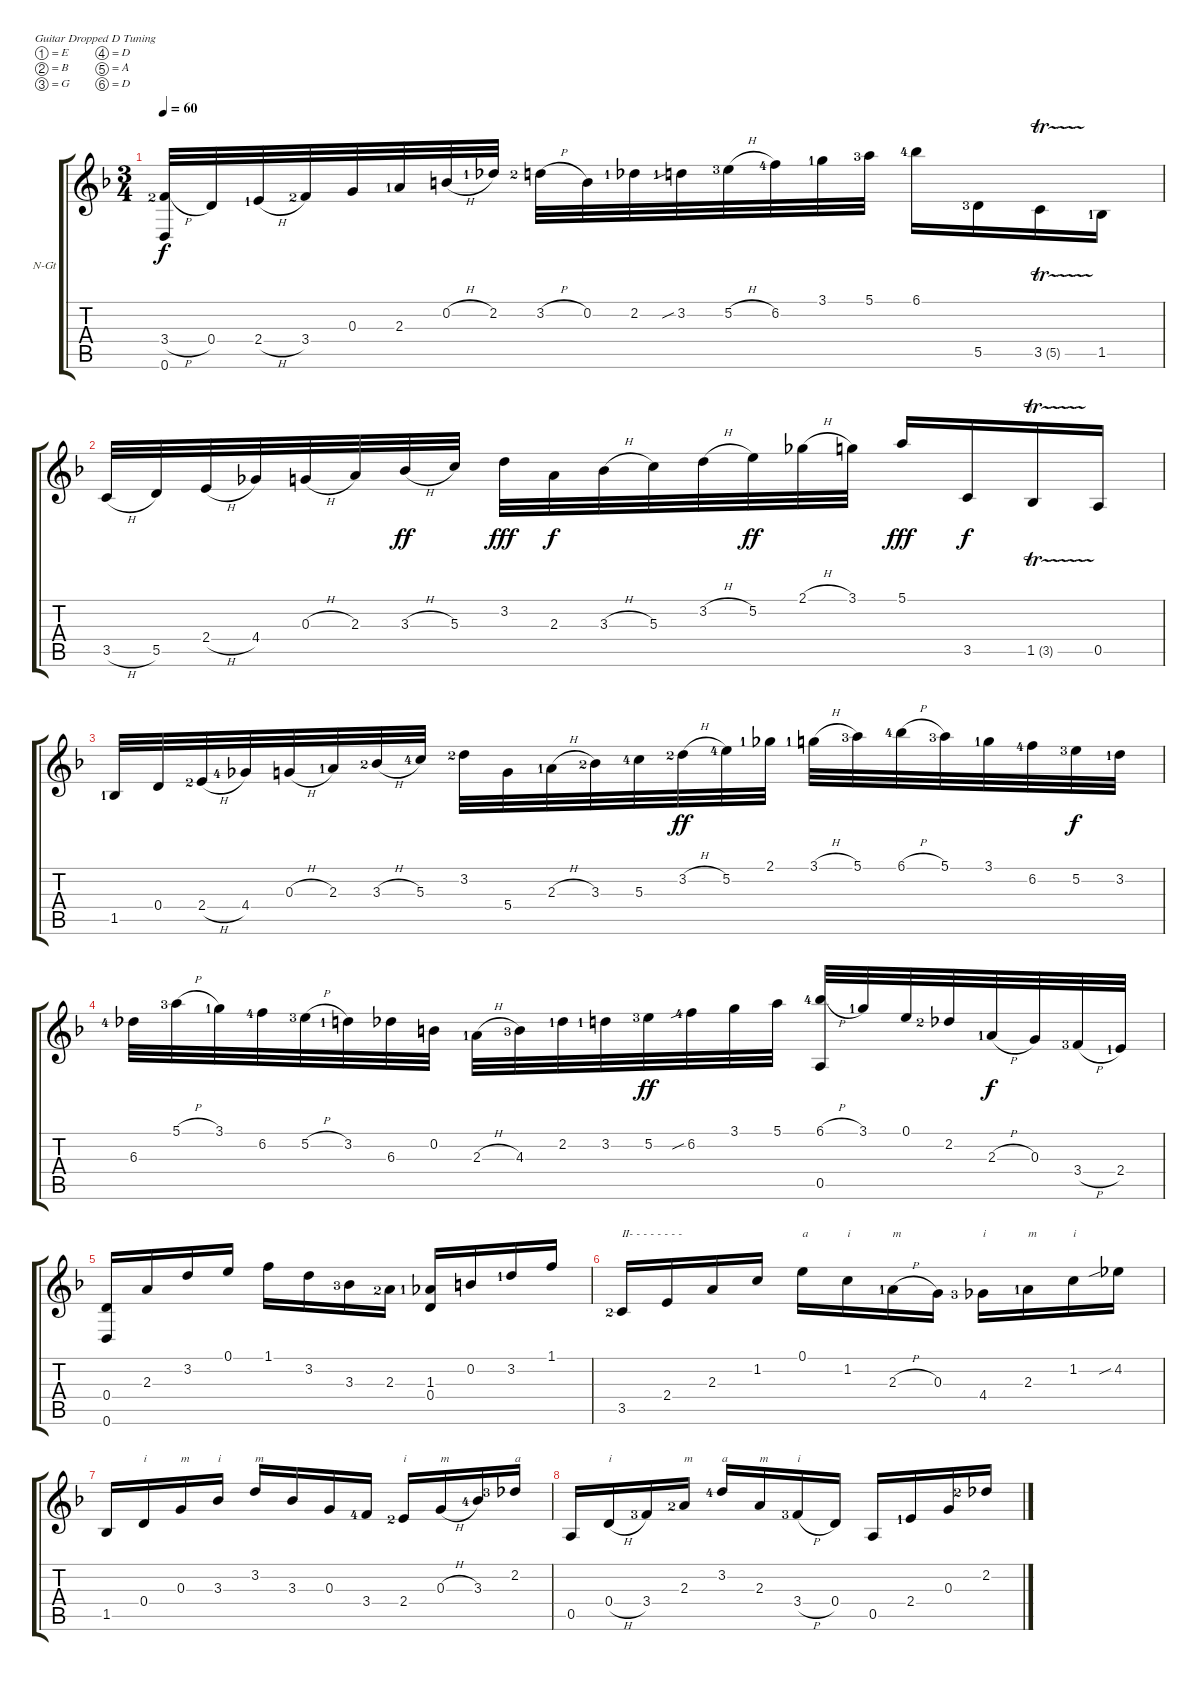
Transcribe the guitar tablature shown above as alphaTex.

\bracketExtendMode groupsimilarinstruments
\firstSystemTrackNameOrientation horizontal
\otherSystemsTrackNameOrientation horizontal
\track ("Classical Guitar" "N-Gt") {instrument acousticguitarnylon}
\staff {score tabs}
\tuning (E4 B3 G3 D3 A2 D2)
\ts (3 4)
\tempo 60
\clef g2
\scale
0.584107
\ks dminor
(3.4{h lf 3} 0.6).32{dy f} 0.4.32 2.4{h lf 2}.32 3.4{lf 3}.32 0.3.32 2.3{lf 2}.32 0.2{h}.32 2.2{lf 2}.32 3.2{h lf 3}.32 0.2.32 2.2{lf 2}.32 3.2{sib lf 2}.32 5.2{h lf 4}.32 6.2{lf 5}.32 3.1{lf 2}.32 5.1{lf 4}.32 6.1{lf 5}.16 5.5{lf 4}.16 3.5{tr (5 16)}.16 1.5{lf 2}.16 |
\scale
0.415893 3.5{h}.32 5.5.32 2.4{h}.32 4.4.32 0.3{h}.32 2.3.32 3.3{h}.32{dy ff} 5.3.32 3.2.32{dy fff} 2.3.32{dy f} 3.3{h}.32 5.3.32 3.2{h}.32 5.2.32{dy ff} 2.1{h}.32 3.1.32 5.1.16{dy fff} 3.5.16{dy f} 1.5{tr (3 16)}.16 0.5.16 |
\scale
0.517413 1.5{lf 2}.32 0.4.32 2.4{h lf 3}.32 4.4{lf 5}.32 0.3{h}.32 2.3{lf 2}.32 3.3{h lf 3}.32 5.3{lf 5}.32 3.2{lf 3}.32 5.4.32 2.3{h lf 2}.32 3.3{lf 3}.32 5.3{lf 5}.32 3.2{h lf 3}.32{dy ff} 5.2{lf 5}.32 2.1{lf 2}.32 3.1{h lf 2}.32 5.1{lf 4}.32 6.1{h lf 5}.32 5.1{lf 4}.32 3.1{lf 2}.32 6.2{lf 5}.32 5.2{lf 4}.32{dy f} 3.2{lf 2}.32 |
\scale
0.482587 6.3{lf 5}.32 5.1{h lf 4}.32 3.1{lf 2}.32 6.2{lf 5}.32 5.2{h lf 4}.32 3.2{lf 2}.32 6.3.32 0.2.32 2.3{h lf 2}.32 4.3{lf 4}.32 2.2{lf 2}.32 3.2{lf 2}.32 5.2{lf 4}.32{dy ff} 6.2{sib lf 5}.32 3.1.32 5.1.32 (6.1{h lf 5} 0.5).32 3.1{lf 2}.32 0.1.32 2.2{lf 3}.32 2.3{h lf 2}.32{dy f} 0.3.32 3.4{h lf 4}.32 2.4{lf 2}.32 |
\scale
0.488959 (0.4 0.6).16 2.3.16 3.2.16 0.1.16 1.1.16 3.2.16 3.3{lf 4}.16 2.3{lf 3}.16 (1.3{lf 2} 0.4).16 0.2.16 3.2{lf 2}.16 1.1.16 |
\scale
0.511041 3.5{lf 3}.16{txt "II- - - - - - - -"} 2.4.16 2.3.16 1.2.16 0.1.16{txt "a"} 1.2.16{txt "i"} 2.3{h lf 2}.16{txt "m"} 0.3.16 4.4{lf 4}.16{txt "i"} 2.3{lf 2}.16{txt "m"} 1.2.16{txt "i"} 4.2{sib}.16 |
\scale
0.501548 1.5.16 0.4.16{txt "i"} 0.3.16{txt "m"} 3.3.16{txt "i"} 3.2.16{txt "m"} 3.3.16 0.3.16 3.4{lf 5}.16 2.4{lf 3}.16{txt "i"} 0.3{h}.16{txt "m"} 3.3{lf 5}.16 2.2{lf 4}.16{txt "a"} |
\scale
0.498452 0.5.16 0.4{h}.16{txt "i"} 3.4{lf 4}.16 2.3{lf 3}.16{txt "m"} 3.2{lf 5}.16{txt "a"} 2.3.16{txt "m"} 3.4{h lf 4}.16{txt "i"} 0.4.16 0.5.16 2.4{lf 2}.16 0.3.16 2.2{lf 3}.16
